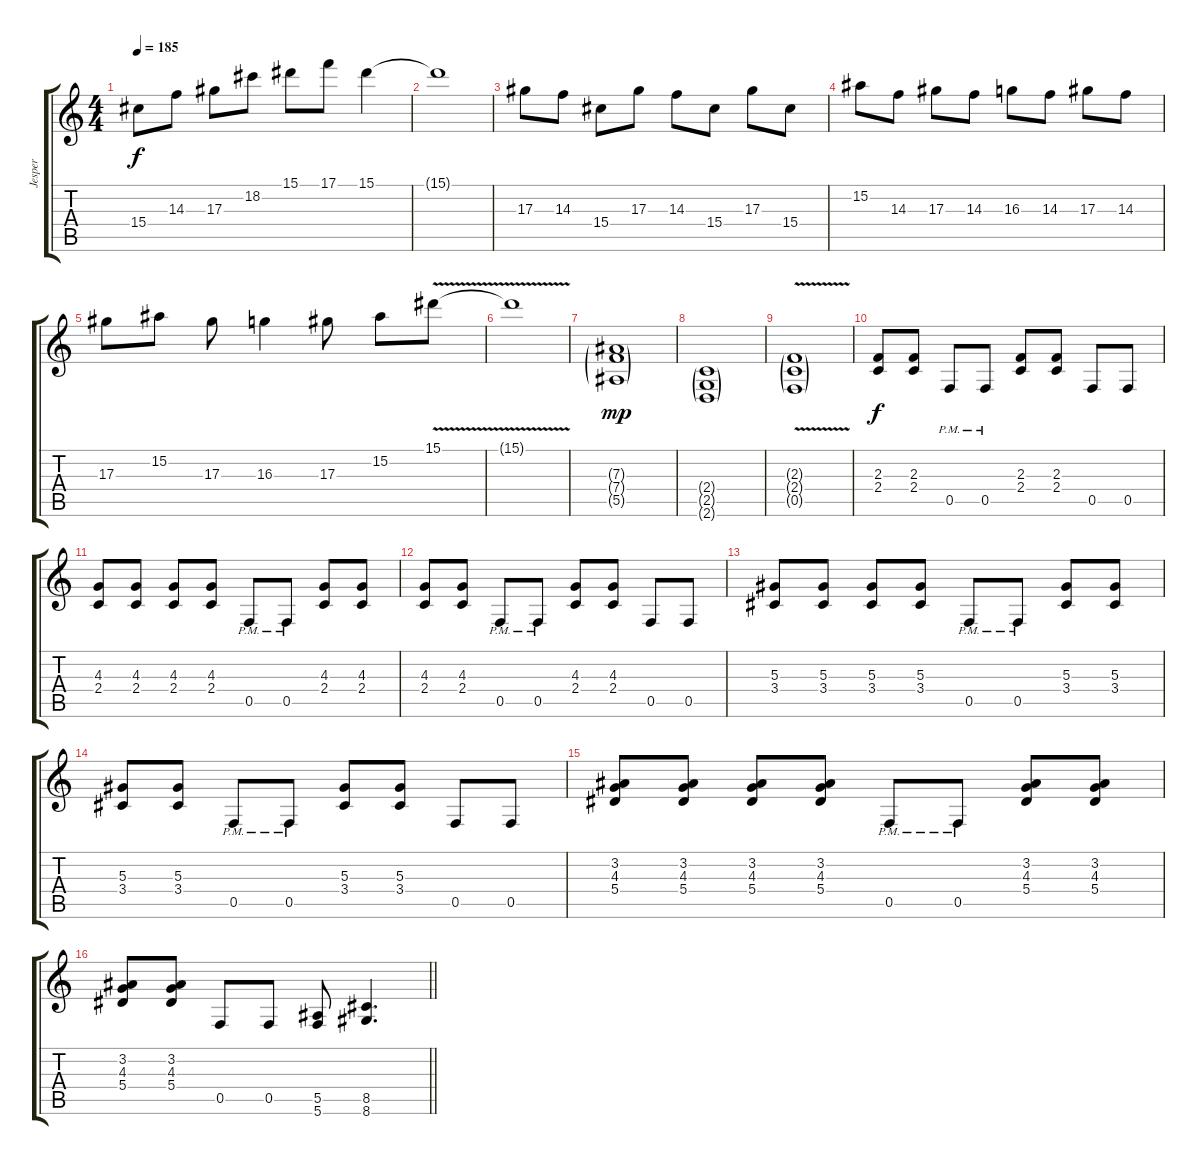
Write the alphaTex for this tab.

\track ("Jesper" "Jesper") {instrument distortionguitar}
\staff {score tabs}
\tuning (C4 G3 Eb3 Bb2 F2 C2) {hide}
\ts (4 4)
\tempo 185
\clef g2
\ks c
15.4.8{dy f} 14.3.8 17.3.8 18.2.8 15.1.8 17.1.8 15.1.4 |
15.1{t}.1 |
17.3.8 14.3.8 15.4.8 17.3.8 14.3.8 15.4.8 17.3.8 15.4.8 |
15.2.8 14.3.8 17.3.8 14.3.8 16.3.8 14.3.8 17.3.8 14.3.8 |
17.3.8 15.2.8 17.3.8 16.3.4 17.3.8 15.2.8 15.1{v}.8 |
15.1{t}.1 |
(7.3{g} 7.4{g} 5.5{g}).1{dy mp} |
(2.4{g} 2.5{g} 2.6{g}).1 |
(2.3{v g} 2.4{g} 0.5{g}).1 |
(2.3 2.4).8{dy f} (2.3 2.4).8 0.5{pm}.8 0.5{pm}.8 (2.3 2.4).8 (2.3 2.4).8 0.5.8 0.5.8 |
(4.3 2.4).8 (4.3 2.4).8 (4.3 2.4).8 (4.3 2.4).8 0.5{pm}.8 0.5{pm}.8 (4.3 2.4).8 (4.3 2.4).8 |
(4.3 2.4).8 (4.3 2.4).8 0.5{pm}.8 0.5{pm}.8 (4.3 2.4).8 (4.3 2.4).8 0.5.8 0.5.8 |
(5.3 3.4).8 (5.3 3.4).8 (5.3 3.4).8 (5.3 3.4).8 0.5{pm}.8 0.5{pm}.8 (5.3 3.4).8 (5.3 3.4).8 |
(5.3 3.4).8 (5.3 3.4).8 0.5{pm}.8 0.5{pm}.8 (5.3 3.4).8 (5.3 3.4).8 0.5.8 0.5.8 |
(3.2 4.3 5.4).8 (3.2 4.3 5.4).8 (3.2 4.3 5.4).8 (3.2 4.3 5.4).8 0.5{pm}.8 0.5{pm}.8 (3.2 4.3 5.4).8 (3.2 4.3 5.4).8 |
\barLineRight lightlight
(3.2 4.3 5.4).8 (3.2 4.3 5.4).8 0.5.8 0.5.8 (5.5 5.6).8 (8.5 8.6).4{d}
